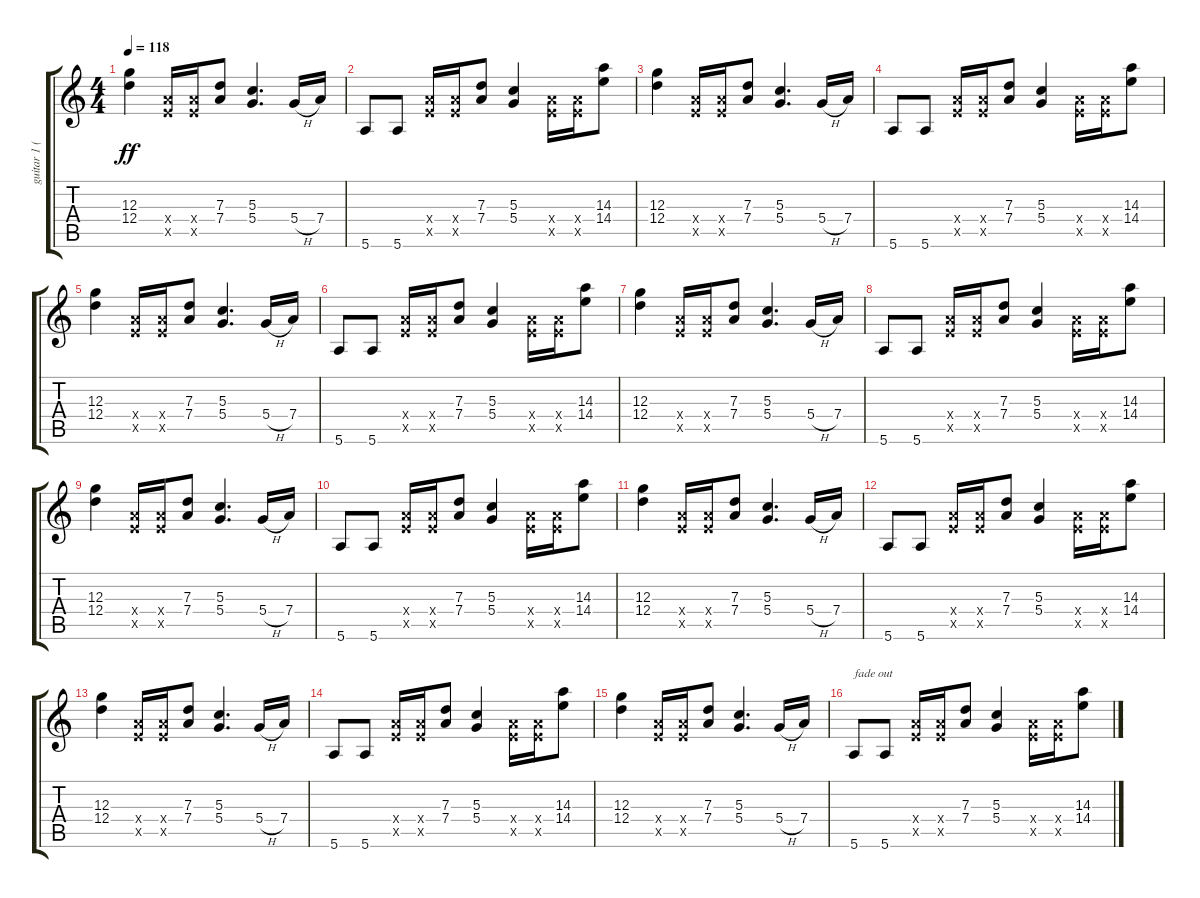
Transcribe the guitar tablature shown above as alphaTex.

\track ("guitar 1 (rhythm)" "guitar 1 (") {instrument overdrivenguitar}
\staff {score tabs}
\tuning (E4 B3 G3 D3 A2 E2) {hide}
\ts (4 4)
\tempo 118
\clef g2
\ks c
(12.3 12.4).4{dy ff} (7.4{x} 7.5{x}).16 (7.4{x} 7.5{x}).16 (7.3 7.4).8 (5.3 5.4).4{d} 5.4{h}.16 7.4.16 |
5.6.8 5.6.8 (7.4{x} 7.5{x}).16 (7.4{x} 7.5{x}).16 (7.3 7.4).8 (5.3 5.4).4 (7.4{x} 7.5{x}).16 (7.4{x} 7.5{x}).16 (14.3 14.4).8 |
(12.3 12.4).4 (7.4{x} 7.5{x}).16 (7.4{x} 7.5{x}).16 (7.3 7.4).8 (5.3 5.4).4{d} 5.4{h}.16 7.4.16 |
5.6.8 5.6.8 (7.4{x} 7.5{x}).16 (7.4{x} 7.5{x}).16 (7.3 7.4).8 (5.3 5.4).4 (7.4{x} 7.5{x}).16 (7.4{x} 7.5{x}).16 (14.3 14.4).8 |
(12.3 12.4).4 (7.4{x} 7.5{x}).16 (7.4{x} 7.5{x}).16 (7.3 7.4).8 (5.3 5.4).4{d} 5.4{h}.16 7.4.16 |
5.6.8 5.6.8 (7.4{x} 7.5{x}).16 (7.4{x} 7.5{x}).16 (7.3 7.4).8 (5.3 5.4).4 (7.4{x} 7.5{x}).16 (7.4{x} 7.5{x}).16 (14.3 14.4).8 |
(12.3 12.4).4 (7.4{x} 7.5{x}).16 (7.4{x} 7.5{x}).16 (7.3 7.4).8 (5.3 5.4).4{d} 5.4{h}.16 7.4.16 |
5.6.8 5.6.8 (7.4{x} 7.5{x}).16 (7.4{x} 7.5{x}).16 (7.3 7.4).8 (5.3 5.4).4 (7.4{x} 7.5{x}).16 (7.4{x} 7.5{x}).16 (14.3 14.4).8 |
(12.3 12.4).4 (7.4{x} 7.5{x}).16 (7.4{x} 7.5{x}).16 (7.3 7.4).8 (5.3 5.4).4{d} 5.4{h}.16 7.4.16 |
5.6.8 5.6.8 (7.4{x} 7.5{x}).16 (7.4{x} 7.5{x}).16 (7.3 7.4).8 (5.3 5.4).4 (7.4{x} 7.5{x}).16 (7.4{x} 7.5{x}).16 (14.3 14.4).8 |
(12.3 12.4).4 (7.4{x} 7.5{x}).16 (7.4{x} 7.5{x}).16 (7.3 7.4).8 (5.3 5.4).4{d} 5.4{h}.16 7.4.16 |
5.6.8 5.6.8 (7.4{x} 7.5{x}).16 (7.4{x} 7.5{x}).16 (7.3 7.4).8 (5.3 5.4).4 (7.4{x} 7.5{x}).16 (7.4{x} 7.5{x}).16 (14.3 14.4).8 |
(12.3 12.4).4 (7.4{x} 7.5{x}).16 (7.4{x} 7.5{x}).16 (7.3 7.4).8 (5.3 5.4).4{d} 5.4{h}.16 7.4.16 |
5.6.8 5.6.8 (7.4{x} 7.5{x}).16 (7.4{x} 7.5{x}).16 (7.3 7.4).8 (5.3 5.4).4 (7.4{x} 7.5{x}).16 (7.4{x} 7.5{x}).16 (14.3 14.4).8 |
(12.3 12.4).4 (7.4{x} 7.5{x}).16 (7.4{x} 7.5{x}).16 (7.3 7.4).8 (5.3 5.4).4{d} 5.4{h}.16 7.4.16 |
5.6.8{txt "fade out"} 5.6.8 (7.4{x} 7.5{x}).16 (7.4{x} 7.5{x}).16 (7.3 7.4).8 (5.3 5.4).4 (7.4{x} 7.5{x}).16 (7.4{x} 7.5{x}).16 (14.3 14.4).8
